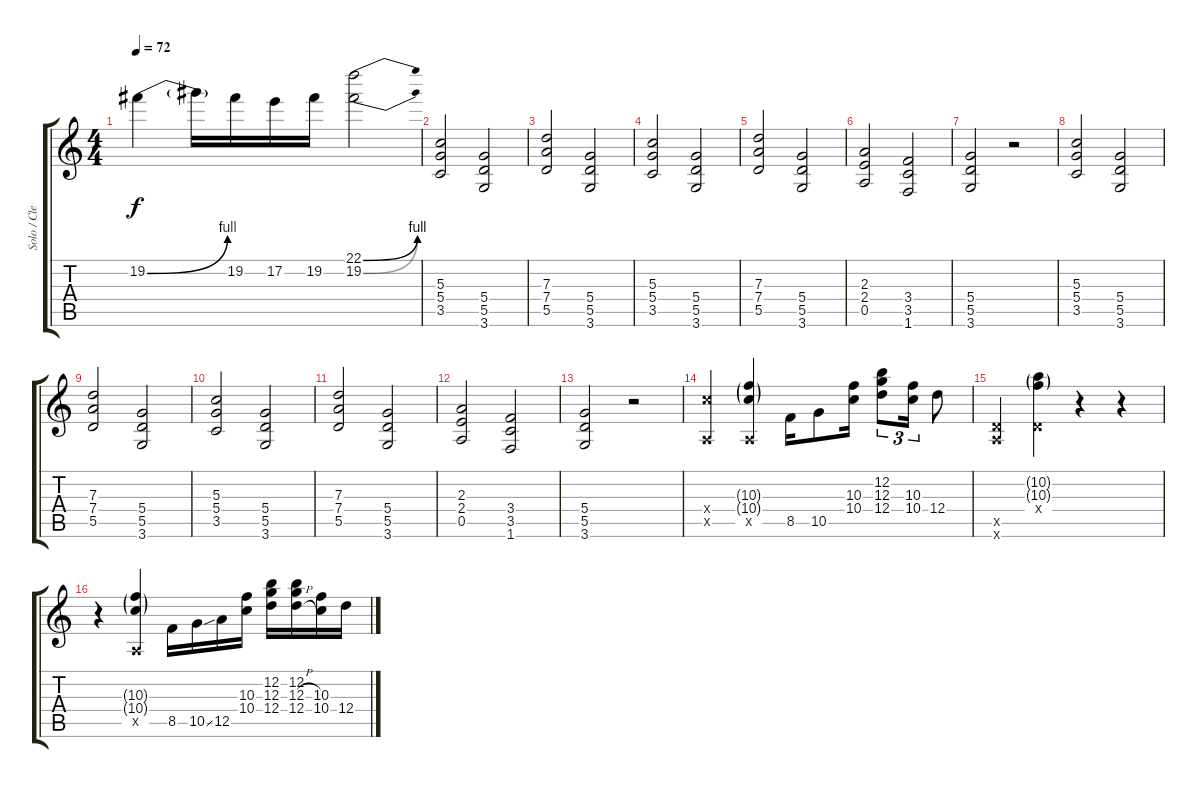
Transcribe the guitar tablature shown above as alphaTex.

\track ("Solo / Clean Gitarr" "Solo / Cle") {instrument distortionguitar}
\staff {score tabs}
\tuning (E4 B3 G3 D3 A2 E2) {hide}
\ts (4 4)
\tempo 72
\clef g2
\ks c
19.2{be (bend 0 0 60 4)}.4{dy f} 19.2{t}.16 19.2.16 17.2.16 19.2.16 (22.1{be (bend 0 0 60 4)} 19.2{be (bend 0 0 60 4)}).2 |
(5.3 5.4 3.5).2 (5.4 5.5 3.6).2 |
(7.3 7.4 5.5).2 (5.4 5.5 3.6).2 |
(5.3 5.4 3.5).2 (5.4 5.5 3.6).2 |
(7.3 7.4 5.5).2 (5.4 5.5 3.6).2 |
(2.3 2.4 0.5).2 (3.4 3.5 1.6).2 |
(5.4 5.5 3.6).2 r.2 |
(5.3 5.4 3.5).2 (5.4 5.5 3.6).2 |
(7.3 7.4 5.5).2 (5.4 5.5 3.6).2 |
(5.3 5.4 3.5).2 (5.4 5.5 3.6).2 |
(7.3 7.4 5.5).2 (5.4 5.5 3.6).2 |
(2.3 2.4 0.5).2 (3.4 3.5 1.6).2 |
(5.4 5.5 3.6).2 r.2 |
(10.4{x} 0.5{x}).4 (10.3{g} 10.4{g} 0.5{x}).4 8.5.16 10.5.8 (10.3 10.4).16 (12.2 12.3 12.4).8{tu (3 2)} (10.3 10.4).16{tu (3 2)} 12.4.8 |
(0.5{x} 10.6{x}).4 (10.2{g} 10.3{g} 0.4{x}).4 r.4 r.4 |
r.4 (10.3{g} 10.4{g} 0.5{x}).4 8.5.16 10.5{ss}.16 12.5.16 (10.3 10.4).16 (12.2 12.3 12.4).16 (12.2 12.3{h} 12.4{h}).16 (10.3 10.4).16 12.4.16
